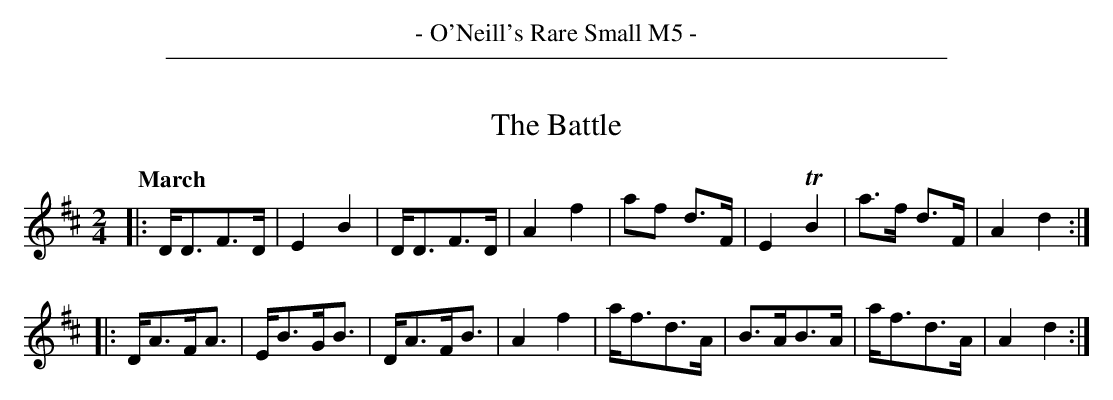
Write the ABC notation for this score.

X:1
T: The Battle
Q: "March"
M: 2/4
L: 1/8
K: D
|:\
D<DF>D | E2B2   | D<DF>D | A2f2 | af d>F | E2TB2  | a>f d>F | A2d2 ::
D<AF<A | E<BG<B | D<AF<B | A2f2 | a<fd>A | B>AB>A | a<fd>A  | A2d2 :|
